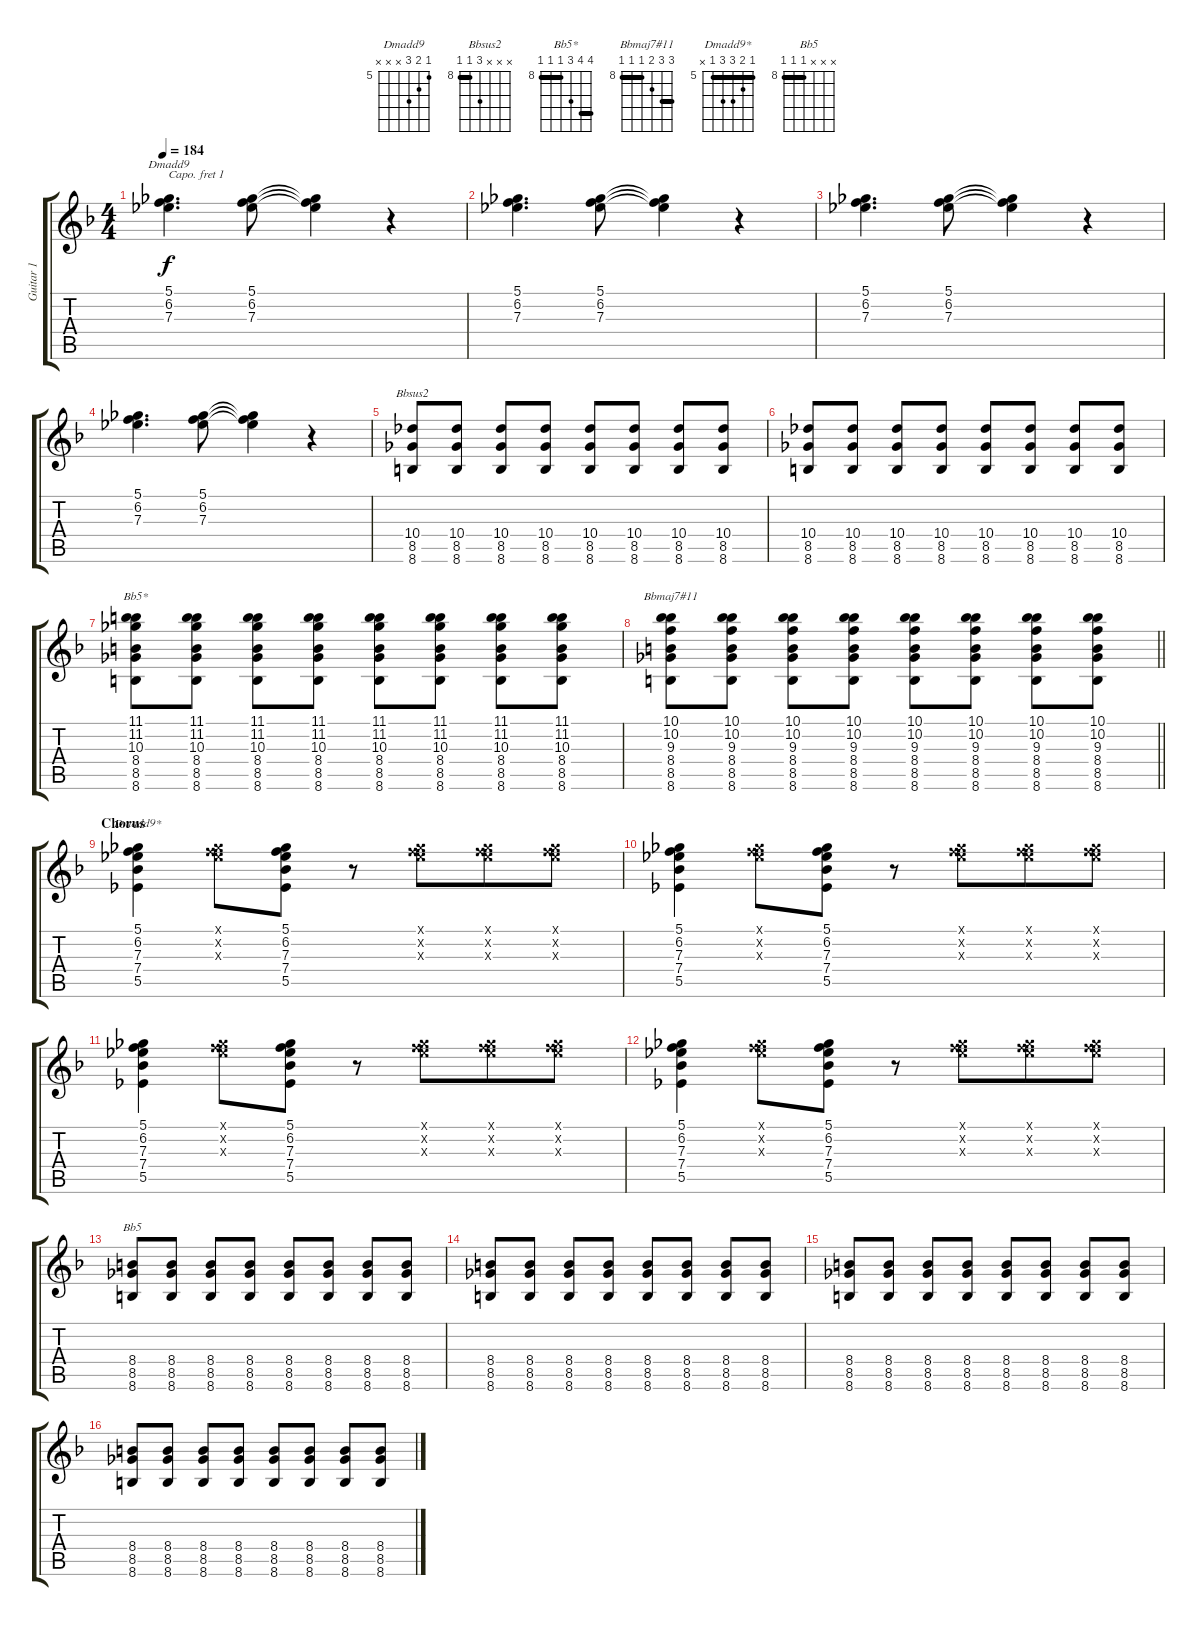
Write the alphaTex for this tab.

\track ("Guitar 1" "Guitar 1") {instrument overdrivenguitar}
\staff {score tabs}
\capo 1
\tuning (B3 B3 G3 D3 A2 D2) {hide}
\chord ("Dmadd9" 5 6 7 x x x) {firstfret 5}
\chord ("Bbsus2" x x x 10 8 8) {firstfret 8 barre 8}
\chord ("Bb5*" 11 11 10 8 8 8) {firstfret 8 barre (8 11)}
\chord ("Bbmaj7#11" 10 10 9 8 8 8) {firstfret 8 barre (8 10)}
\chord ("Dmadd9*" 5 6 7 7 5 x) {firstfret 5 barre 5}
\chord ("Bb5" x x x 8 8 8) {firstfret 8 barre 8}
\ts (4 4)
\tempo 184
\clef g2
\ks f
(5.1 6.2 7.3).4{d ch "Dmadd9" dy f} (5.1 6.2 7.3).8 (5.1{t} 6.2{t} 7.3{t}).4 r.4 |
(5.1 6.2 7.3).4{d} (5.1 6.2 7.3).8 (5.1{t} 6.2{t} 7.3{t}).4 r.4 |
(5.1 6.2 7.3).4{d} (5.1 6.2 7.3).8 (5.1{t} 6.2{t} 7.3{t}).4 r.4 |
(5.1 6.2 7.3).4{d} (5.1 6.2 7.3).8 (5.1{t} 6.2{t} 7.3{t}).4 r.4 |
(10.4 8.5 8.6).8{ch "Bbsus2"} (10.4 8.5 8.6).8 (10.4 8.5 8.6).8 (10.4 8.5 8.6).8 (10.4 8.5 8.6).8 (10.4 8.5 8.6).8 (10.4 8.5 8.6).8 (10.4 8.5 8.6).8 |
(10.4 8.5 8.6).8 (10.4 8.5 8.6).8 (10.4 8.5 8.6).8 (10.4 8.5 8.6).8 (10.4 8.5 8.6).8 (10.4 8.5 8.6).8 (10.4 8.5 8.6).8 (10.4 8.5 8.6).8 |
(11.1 11.2 10.3 8.4 8.5 8.6).8{ch "Bb5*"} (11.1 11.2 10.3 8.4 8.5 8.6).8 (11.1 11.2 10.3 8.4 8.5 8.6).8 (11.1 11.2 10.3 8.4 8.5 8.6).8 (11.1 11.2 10.3 8.4 8.5 8.6).8 (11.1 11.2 10.3 8.4 8.5 8.6).8 (11.1 11.2 10.3 8.4 8.5 8.6).8 (11.1 11.2 10.3 8.4 8.5 8.6).8 |
\barLineRight lightlight
(10.1 10.2 9.3 8.4 8.5 8.6).8{ch "Bbmaj7#11"} (10.1 10.2 9.3 8.4 8.5 8.6).8 (10.1 10.2 9.3 8.4 8.5 8.6).8 (10.1 10.2 9.3 8.4 8.5 8.6).8 (10.1 10.2 9.3 8.4 8.5 8.6).8 (10.1 10.2 9.3 8.4 8.5 8.6).8 (10.1 10.2 9.3 8.4 8.5 8.6).8 (10.1 10.2 9.3 8.4 8.5 8.6).8 |
\section ("" "Chorus")
(5.1 6.2 7.3 7.4 5.5).4{ch "Dmadd9*"} (5.1{x} 6.2{x} 7.3{x}).8 (5.1 6.2 7.3 7.4 5.5).8 r.8 (5.1{x} 6.2{x} 7.3{x}).8{beam merge} (5.1{x} 6.2{x} 7.3{x}).8 (5.1{x} 6.2{x} 7.3{x}).8 |
(5.1 6.2 7.3 7.4 5.5).4 (5.1{x} 6.2{x} 7.3{x}).8 (5.1 6.2 7.3 7.4 5.5).8 r.8 (5.1{x} 6.2{x} 7.3{x}).8{beam merge} (5.1{x} 6.2{x} 7.3{x}).8 (5.1{x} 6.2{x} 7.3{x}).8 |
(5.1 6.2 7.3 7.4 5.5).4 (5.1{x} 6.2{x} 7.3{x}).8 (5.1 6.2 7.3 7.4 5.5).8 r.8 (5.1{x} 6.2{x} 7.3{x}).8{beam merge} (5.1{x} 6.2{x} 7.3{x}).8 (5.1{x} 6.2{x} 7.3{x}).8 |
(5.1 6.2 7.3 7.4 5.5).4 (5.1{x} 6.2{x} 7.3{x}).8 (5.1 6.2 7.3 7.4 5.5).8 r.8 (5.1{x} 6.2{x} 7.3{x}).8{beam merge} (5.1{x} 6.2{x} 7.3{x}).8 (5.1{x} 6.2{x} 7.3{x}).8 |
(8.4 8.5 8.6).8{ch "Bb5"} (8.4 8.5 8.6).8 (8.4 8.5 8.6).8 (8.4 8.5 8.6).8 (8.4 8.5 8.6).8 (8.4 8.5 8.6).8 (8.4 8.5 8.6).8 (8.4 8.5 8.6).8 |
(8.4 8.5 8.6).8 (8.4 8.5 8.6).8 (8.4 8.5 8.6).8 (8.4 8.5 8.6).8 (8.4 8.5 8.6).8 (8.4 8.5 8.6).8 (8.4 8.5 8.6).8 (8.4 8.5 8.6).8 |
(8.4 8.5 8.6).8 (8.4 8.5 8.6).8 (8.4 8.5 8.6).8 (8.4 8.5 8.6).8 (8.4 8.5 8.6).8 (8.4 8.5 8.6).8 (8.4 8.5 8.6).8 (8.4 8.5 8.6).8 |
(8.4 8.5 8.6).8 (8.4 8.5 8.6).8 (8.4 8.5 8.6).8 (8.4 8.5 8.6).8 (8.4 8.5 8.6).8 (8.4 8.5 8.6).8 (8.4 8.5 8.6).8 (8.4 8.5 8.6).8
